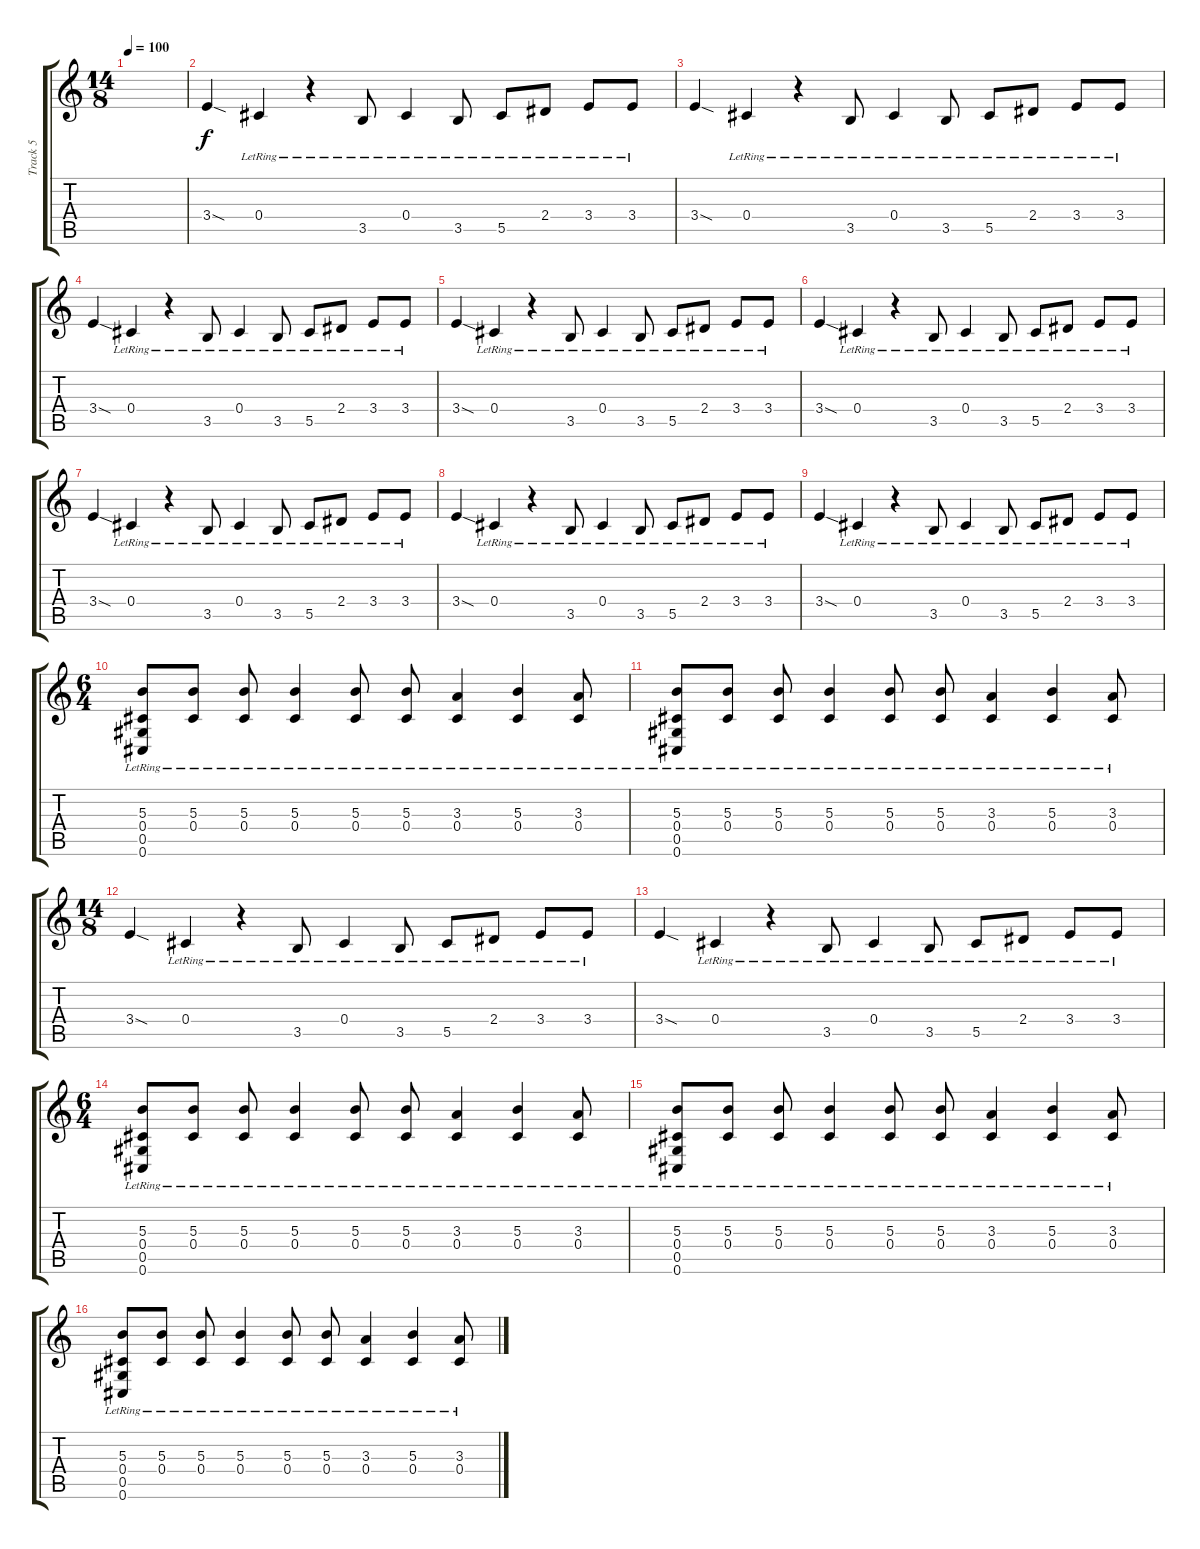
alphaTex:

\track ("Track 5" "Track 5") {instrument acousticguitarsteel}
\staff {score tabs}
\tuning (Eb4 Bb3 Gb3 Db3 Ab2 Db2) {hide}
\ts (14 8)
\tempo 100
\clef g2
\ks c
|
3.4{sod}.4 0.4{lr}.4 r.4 3.5{lr}.8 0.4{lr}.4 3.5{lr}.8 5.5{lr}.8 2.4{lr}.8 3.4{lr}.8 3.4{lr}.8 |
3.4{sod}.4 0.4{lr}.4 r.4 3.5{lr}.8 0.4{lr}.4 3.5{lr}.8 5.5{lr}.8 2.4{lr}.8 3.4{lr}.8 3.4{lr}.8 |
3.4{sod}.4 0.4{lr}.4 r.4 3.5{lr}.8 0.4{lr}.4 3.5{lr}.8 5.5{lr}.8 2.4{lr}.8 3.4{lr}.8 3.4{lr}.8 |
3.4{sod}.4 0.4{lr}.4 r.4 3.5{lr}.8 0.4{lr}.4 3.5{lr}.8 5.5{lr}.8 2.4{lr}.8 3.4{lr}.8 3.4{lr}.8 |
3.4{sod}.4 0.4{lr}.4 r.4 3.5{lr}.8 0.4{lr}.4 3.5{lr}.8 5.5{lr}.8 2.4{lr}.8 3.4{lr}.8 3.4{lr}.8 |
3.4{sod}.4 0.4{lr}.4 r.4 3.5{lr}.8 0.4{lr}.4 3.5{lr}.8 5.5{lr}.8 2.4{lr}.8 3.4{lr}.8 3.4{lr}.8 |
3.4{sod}.4 0.4{lr}.4 r.4 3.5{lr}.8 0.4{lr}.4 3.5{lr}.8 5.5{lr}.8 2.4{lr}.8 3.4{lr}.8 3.4{lr}.8 |
3.4{sod}.4 0.4{lr}.4 r.4 3.5{lr}.8 0.4{lr}.4 3.5{lr}.8 5.5{lr}.8 2.4{lr}.8 3.4{lr}.8 3.4{lr}.8 |
\ts (6 4)
(5.3{lr} 0.4{lr} 0.5{lr} 0.6{lr}).8 (5.3{lr} 0.4{lr}).8 (5.3{lr} 0.4{lr}).8 (5.3{lr} 0.4{lr}).4 (5.3{lr} 0.4{lr}).8 (5.3{lr} 0.4{lr}).8 (3.3{lr} 0.4{lr}).4 (5.3{lr} 0.4{lr}).4 (3.3{lr} 0.4{lr}).8 |
(5.3{lr} 0.4{lr} 0.5{lr} 0.6{lr}).8 (5.3{lr} 0.4{lr}).8 (5.3{lr} 0.4{lr}).8 (5.3{lr} 0.4{lr}).4 (5.3{lr} 0.4{lr}).8 (5.3{lr} 0.4{lr}).8 (3.3{lr} 0.4{lr}).4 (5.3{lr} 0.4{lr}).4 (3.3{lr} 0.4{lr}).8 |
\ts (14 8)
3.4{sod}.4 0.4{lr}.4 r.4 3.5{lr}.8 0.4{lr}.4 3.5{lr}.8 5.5{lr}.8 2.4{lr}.8 3.4{lr}.8 3.4{lr}.8 |
3.4{sod}.4 0.4{lr}.4 r.4 3.5{lr}.8 0.4{lr}.4 3.5{lr}.8 5.5{lr}.8 2.4{lr}.8 3.4{lr}.8 3.4{lr}.8 |
\ts (6 4)
(5.3{lr} 0.4{lr} 0.5{lr} 0.6{lr}).8 (5.3{lr} 0.4{lr}).8 (5.3{lr} 0.4{lr}).8 (5.3{lr} 0.4{lr}).4 (5.3{lr} 0.4{lr}).8 (5.3{lr} 0.4{lr}).8 (3.3{lr} 0.4{lr}).4 (5.3{lr} 0.4{lr}).4 (3.3{lr} 0.4{lr}).8 |
(5.3{lr} 0.4{lr} 0.5{lr} 0.6{lr}).8 (5.3{lr} 0.4{lr}).8 (5.3{lr} 0.4{lr}).8 (5.3{lr} 0.4{lr}).4 (5.3{lr} 0.4{lr}).8 (5.3{lr} 0.4{lr}).8 (3.3{lr} 0.4{lr}).4 (5.3{lr} 0.4{lr}).4 (3.3{lr} 0.4{lr}).8 |
(5.3{lr} 0.4{lr} 0.5{lr} 0.6{lr}).8 (5.3{lr} 0.4{lr}).8 (5.3{lr} 0.4{lr}).8 (5.3{lr} 0.4{lr}).4 (5.3{lr} 0.4{lr}).8 (5.3{lr} 0.4{lr}).8 (3.3{lr} 0.4{lr}).4 (5.3{lr} 0.4{lr}).4 (3.3{lr} 0.4{lr}).8
